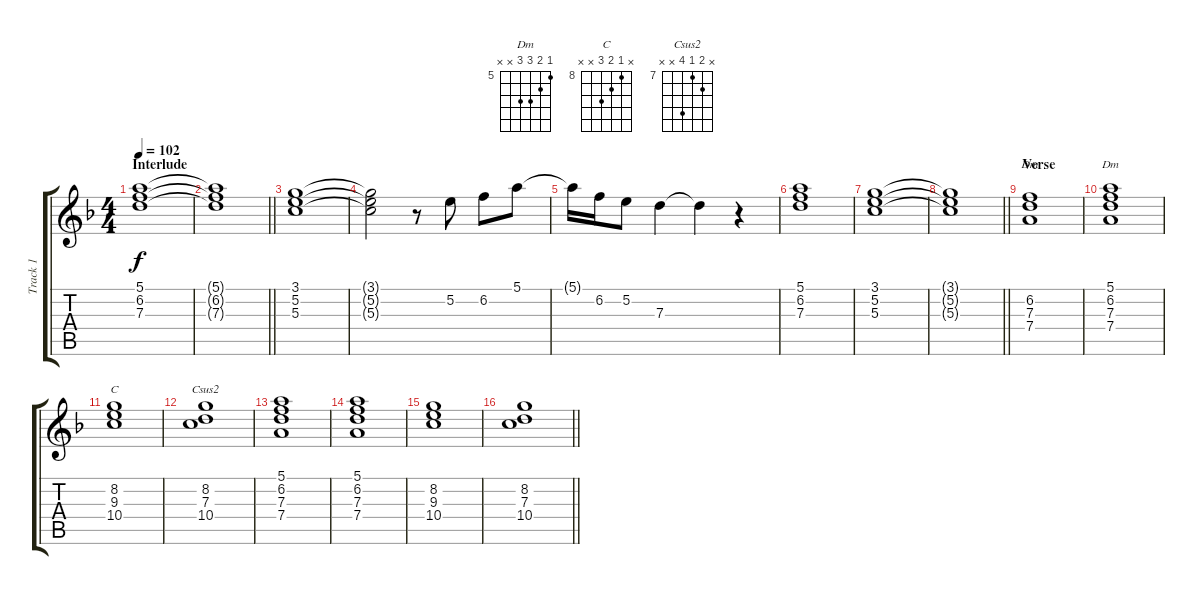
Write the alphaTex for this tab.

\track ("Track 1" "Track 1") {instrument acousticguitarsteel}
\staff {score tabs}
\tuning (E4 B3 G3 D3 A2 E2) {hide}
\chord ("Dm" x 6 7 7 x x) {firstfret 6}
\chord ("Dm" 5 6 7 7 x x) {firstfret 5}
\chord ("C" x 8 9 10 x x) {firstfret 8}
\chord ("Csus2" x 8 7 10 x x) {firstfret 7}
\ts (4 4)
\section ("" "Interlude")
\tempo 102
\clef g2
\ks dminor
(5.1 6.2 7.3).1{dy f} |
\barLineRight lightlight
(5.1{t} 6.2{t} 7.3{t}).1 |
(3.1 5.2 5.3).1 |
(3.1{t} 5.2{t} 5.3{t}).2 r.8 5.2.8 6.2.8 5.1.8 |
5.1{t}.16 6.2.16 5.2.8 7.3.4 7.3{t}.4 r.4 |
(5.1 6.2 7.3).1 |
(3.1 5.2 5.3).1 |
\barLineRight lightlight
(3.1{t} 5.2{t} 5.3{t}).1 |
\section ("" "Verse")
(6.2 7.3 7.4).1{ch "Dm"} |
(5.1 6.2 7.3 7.4).1{ch "Dm"} |
(8.2 9.3 10.4).1{ch "C"} |
(8.2 7.3 10.4).1{ch "Csus2"} |
(5.1 6.2 7.3 7.4).1 |
(5.1 6.2 7.3 7.4).1 |
(8.2 9.3 10.4).1 |
\barLineRight lightlight
(8.2 7.3 10.4).1
